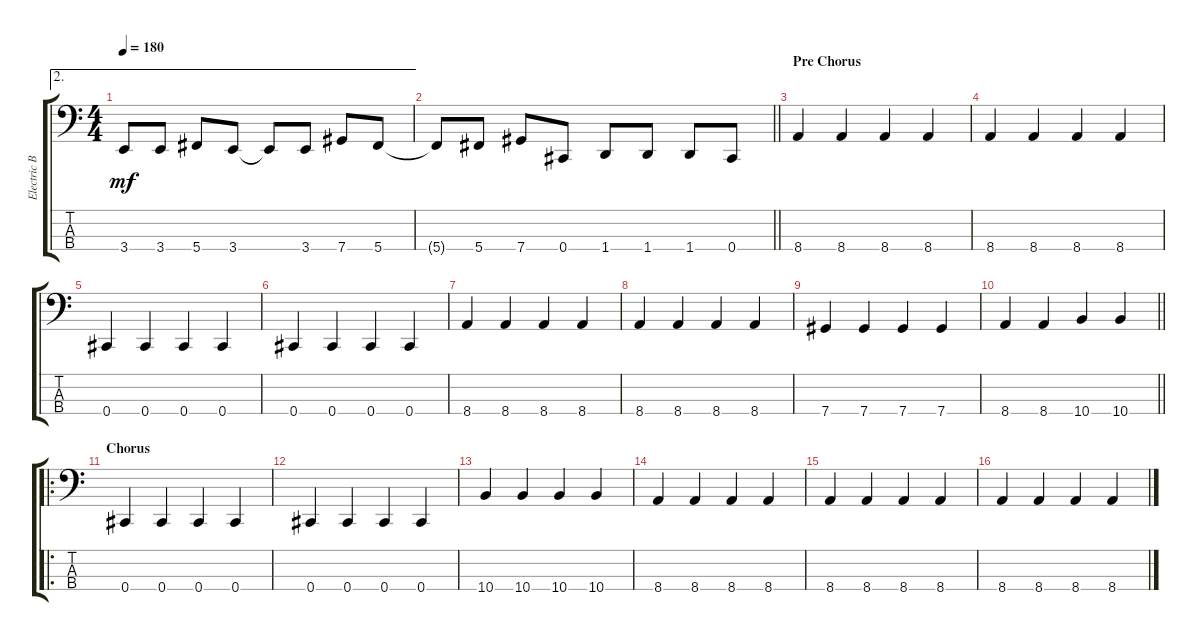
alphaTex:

\track ("Electric Bass" "Electric B") {instrument electricbasspick}
\staff {score tabs}
\tuning (Gb2 Db2 Ab1 Db1) {hide}
\ae 2
\ts (4 4)
\tempo 180
\clef f4
\ks c
3.4.8{dy mf} 3.4.8 5.4.8 3.4.8 3.4{t}.8 3.4.8 7.4.8 5.4.8 |
\barLineRight lightlight
5.4{t}.8 5.4.8 7.4.8 0.4.8 1.4.8 1.4.8 1.4.8 0.4.8 |
\section ("" "Pre Chorus")
8.4.4 8.4.4 8.4.4 8.4.4 |
8.4.4 8.4.4 8.4.4 8.4.4 |
0.4.4 0.4.4 0.4.4 0.4.4 |
0.4.4 0.4.4 0.4.4 0.4.4 |
8.4.4 8.4.4 8.4.4 8.4.4 |
8.4.4 8.4.4 8.4.4 8.4.4 |
7.4.4 7.4.4 7.4.4 7.4.4 |
\barLineRight lightlight
8.4.4 8.4.4 10.4.4 10.4.4 |
\ro
\section ("" "Chorus")
0.4.4 0.4.4 0.4.4 0.4.4 |
0.4.4 0.4.4 0.4.4 0.4.4 |
10.4.4 10.4.4 10.4.4 10.4.4 |
8.4.4 8.4.4 8.4.4 8.4.4 |
8.4.4 8.4.4 8.4.4 8.4.4 |
8.4.4 8.4.4 8.4.4 8.4.4
